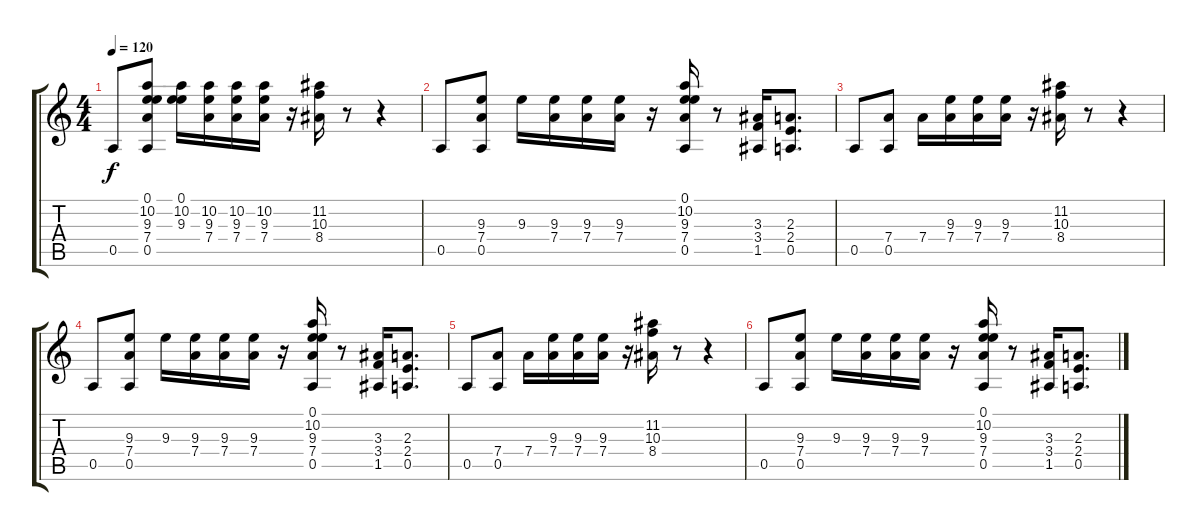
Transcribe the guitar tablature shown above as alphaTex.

\track "" {instrument distortionguitar}
\staff {score tabs}
\tuning (E4 B3 G3 D3 A2 E2) {hide}
\ts (4 4)
\tempo 120
\clef g2
\ks c
0.5.8{dy f} (0.1 10.2 9.3 7.4 0.5).8 (0.1 10.2 9.3).16 (10.2 9.3 7.4).16 (10.2 9.3 7.4).16 (10.2 9.3 7.4).16 r.16 (11.2 10.3 8.4).16 r.8 r.4 |
0.5.8 (9.3 7.4 0.5).8 9.3.16 (9.3 7.4).16 (9.3 7.4).16 (9.3 7.4).16 r.16 (0.1 10.2 9.3 7.4 0.5).16 r.8 (3.3 3.4 1.5).16 (2.3 2.4 0.5).8{d} |
0.5.8 (7.4 0.5).8 7.4.16 (9.3 7.4).16 (9.3 7.4).16 (9.3 7.4).16 r.16 (11.2 10.3 8.4).16 r.8 r.4 |
0.5.8 (9.3 7.4 0.5).8 9.3.16 (9.3 7.4).16 (9.3 7.4).16 (9.3 7.4).16 r.16 (0.1 10.2 9.3 7.4 0.5).16 r.8 (3.3 3.4 1.5).16 (2.3 2.4 0.5).8{d} |
0.5.8 (7.4 0.5).8 7.4.16 (9.3 7.4).16 (9.3 7.4).16 (9.3 7.4).16 r.16 (11.2 10.3 8.4).16 r.8 r.4 |
0.5.8 (9.3 7.4 0.5).8 9.3.16 (9.3 7.4).16 (9.3 7.4).16 (9.3 7.4).16 r.16 (0.1 10.2 9.3 7.4 0.5).16 r.8 (3.3 3.4 1.5).16 (2.3 2.4 0.5).8{d}
